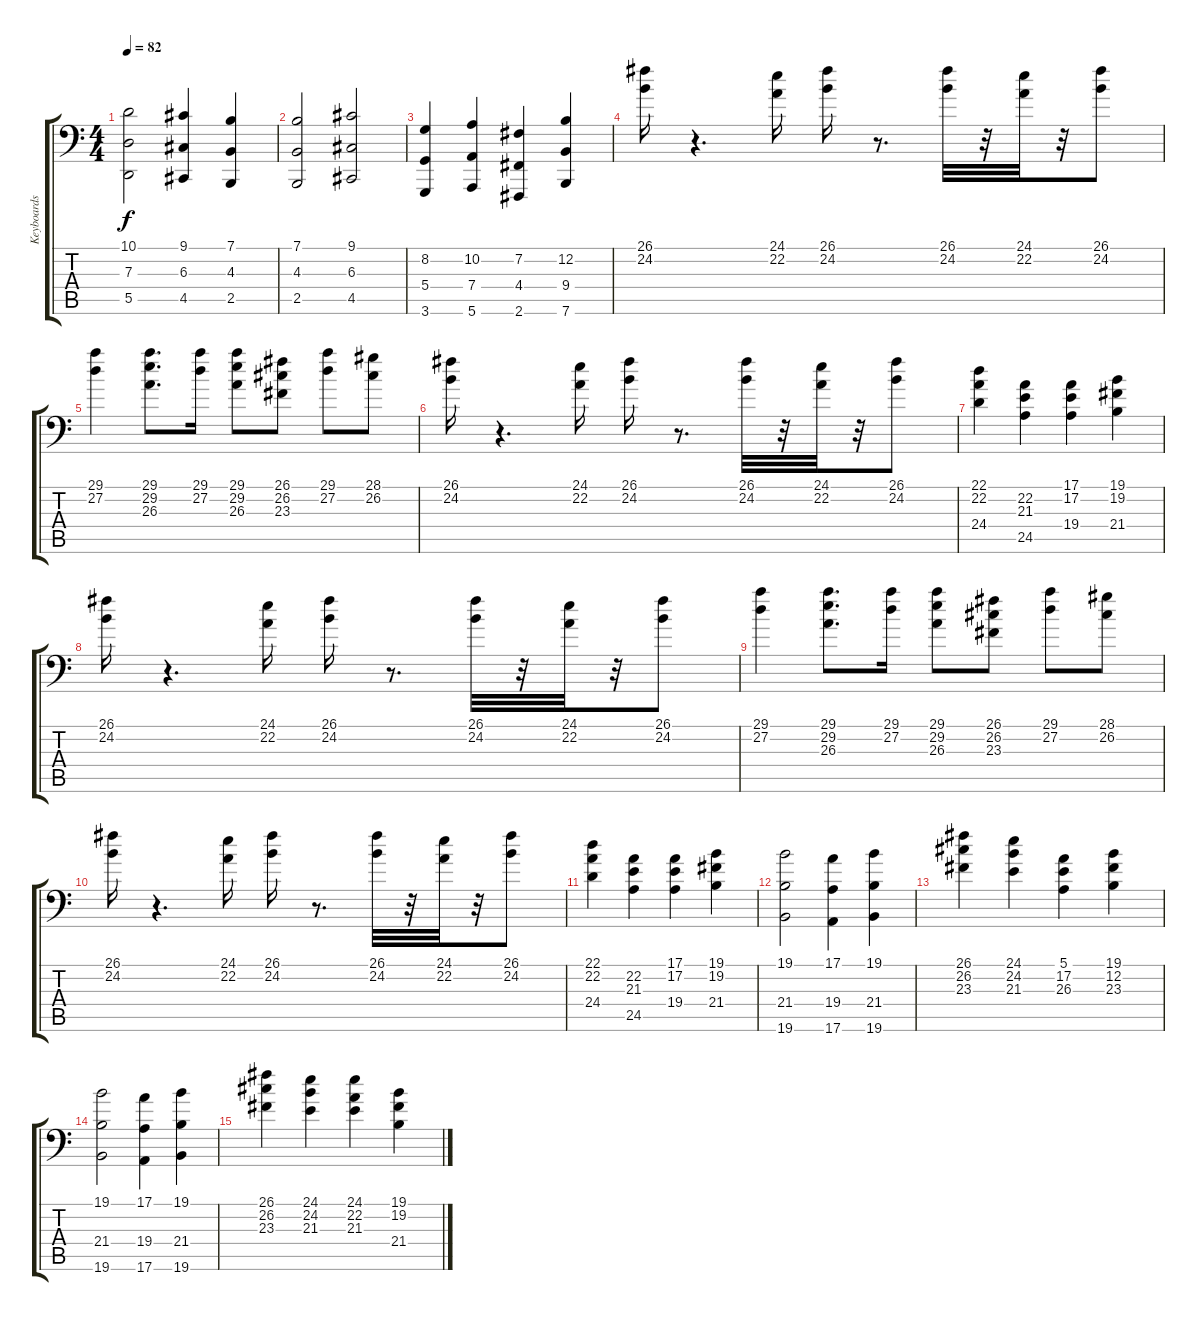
\track ("Keyboards" "Keyboards") {instrument stringensemble1}
\staff {score tabs}
\tuning (E3 B2 G2 D2 A1 E1) {hide}
\ts (4 4)
\tempo 82
\clef f4
\ks c
(10.1 7.3 5.5).2{dy f} (9.1 6.3 4.5).4 (7.1 4.3 2.5).4 |
(7.1 4.3 2.5).2{instrument choiraahs} (9.1 6.3 4.5).2 |
(8.2 5.4 3.6).4 (10.2 7.4 5.6).4 (7.2 4.4 2.6).4 (12.2 9.4 7.6).4 |
(26.1 24.2).16{instrument stringensemble1} r.4{d} (24.1 22.2).16 (26.1 24.2).16 r.8{d} (26.1 24.2).32 r.32 (24.1 22.2).32 r.32 (26.1 24.2).8 |
(29.1 27.2).4 (29.1 29.2 26.3).8{d} (29.1 27.2).16 (29.1 29.2 26.3).8 (26.1 26.2 23.3).8 (29.1 27.2).8 (28.1 26.2).8 |
(26.1 24.2).16{instrument stringensemble1} r.4{d} (24.1 22.2).16 (26.1 24.2).16 r.8{d} (26.1 24.2).32 r.32 (24.1 22.2).32 r.32 (26.1 24.2).8 |
(22.1 22.2 24.4).4 (22.2 21.3 24.5).4 (17.1 17.2 19.4).4 (19.1 19.2 21.4).4 |
(26.1 24.2).16{instrument stringensemble1} r.4{d} (24.1 22.2).16 (26.1 24.2).16 r.8{d} (26.1 24.2).32 r.32 (24.1 22.2).32 r.32 (26.1 24.2).8 |
(29.1 27.2).4 (29.1 29.2 26.3).8{d} (29.1 27.2).16 (29.1 29.2 26.3).8 (26.1 26.2 23.3).8 (29.1 27.2).8 (28.1 26.2).8 |
(26.1 24.2).16{instrument stringensemble1} r.4{d} (24.1 22.2).16 (26.1 24.2).16 r.8{d} (26.1 24.2).32 r.32 (24.1 22.2).32 r.32 (26.1 24.2).8 |
(22.1 22.2 24.4).4 (22.2 21.3 24.5).4 (17.1 17.2 19.4).4 (19.1 19.2 21.4).4 |
(19.1 21.4 19.6).2 (17.1 19.4 17.6).4 (19.1 21.4 19.6).4 |
(26.1 26.2 23.3).4 (24.1 24.2 21.3).4 (5.1 17.2 26.3).4 (19.1 12.2 23.3).4 |
(19.1 21.4 19.6).2 (17.1 19.4 17.6).4 (19.1 21.4 19.6).4 |
(26.1 26.2 23.3).4 (24.1 24.2 21.3).4 (24.1 22.2 21.3).4 (19.1 19.2 21.4).4
